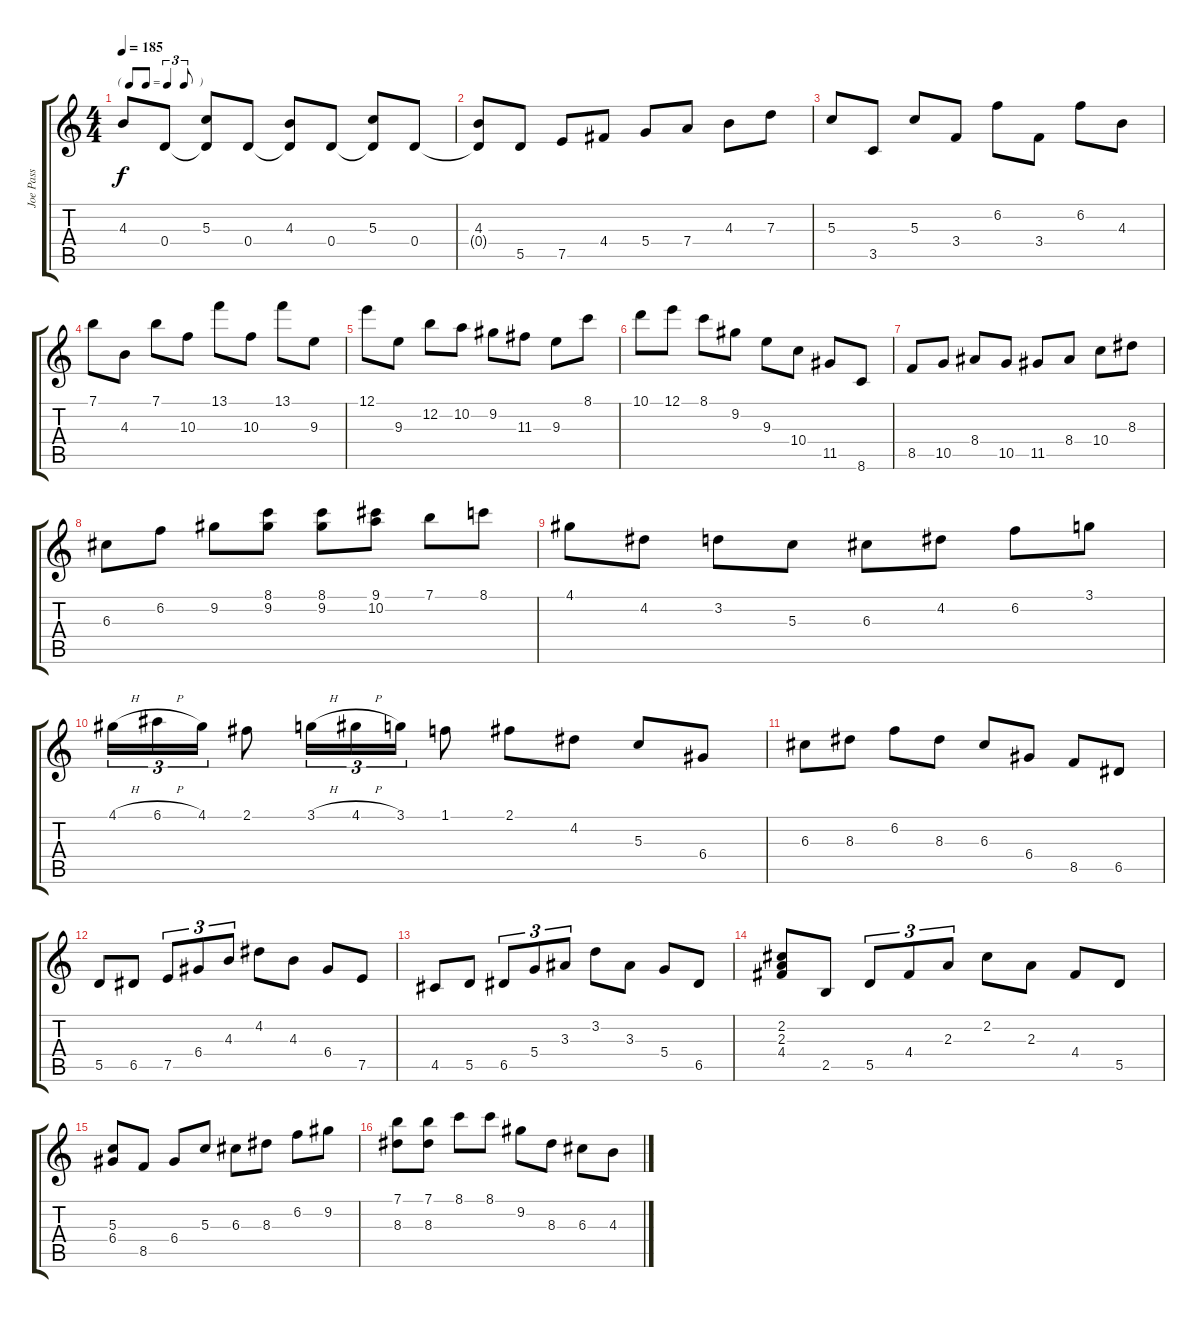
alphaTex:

\track ("Joe Pass" "Joe Pass") {instrument electricguitarjazz}
\staff {score tabs}
\tuning (E4 B3 G3 D3 A2 E2) {hide}
\ts (4 4)
\tf triplet8th
\tempo 185
\clef g2
\ks c
4.3.8{dy f} 0.4.8 (5.3 0.4{t}).8 0.4.8 (4.3 0.4{t}).8 0.4.8 (5.3 0.4{t}).8 0.4.8 |
(4.3 0.4{t}).8 5.5.8 7.5.8 4.4.8 5.4.8 7.4.8 4.3.8 7.3.8 |
5.3.8 3.5.8 5.3.8 3.4.8 6.2.8 3.4.8 6.2.8 4.3.8 |
7.1.8 4.3.8 7.1.8 10.3.8 13.1.8 10.3.8 13.1.8 9.3.8 |
12.1.8 9.3.8 12.2.8 10.2.8 9.2.8 11.3.8 9.3.8 8.1.8 |
10.1.8 12.1.8 8.1.8 9.2.8 9.3.8 10.4.8 11.5.8 8.6.8 |
8.5.8 10.5.8 8.4.8 10.5.8 11.5.8 8.4.8 10.4.8 8.3.8 |
6.3.8 6.2.8 9.2.8 (8.1 9.2).8 (8.1 9.2).8 (9.1 10.2).8 7.1.8 8.1.8 |
4.1.8 4.2.8 3.2.8 5.3.8 6.3.8 4.2.8 6.2.8 3.1.8 |
4.1{h}.16{tu (3 2)} 6.1{h}.16{tu (3 2)} 4.1.16{tu (3 2)} 2.1.8 3.1{h}.16{tu (3 2)} 4.1{h}.16{tu (3 2)} 3.1.16{tu (3 2)} 1.1.8 2.1.8 4.2.8 5.3.8 6.4.8 |
6.3.8 8.3.8 6.2.8 8.3.8 6.3.8 6.4.8 8.5.8 6.5.8 |
5.5.8 6.5.8 7.5.8{tu (3 2)} 6.4.8{tu (3 2)} 4.3.8{tu (3 2)} 4.2.8 4.3.8 6.4.8 7.5.8 |
4.5.8 5.5.8 6.5.8{tu (3 2)} 5.4.8{tu (3 2)} 3.3.8{tu (3 2)} 3.2.8 3.3.8 5.4.8 6.5.8 |
(2.2 2.3 4.4).8 2.5.8 5.5.8{tu (3 2)} 4.4.8{tu (3 2)} 2.3.8{tu (3 2)} 2.2.8 2.3.8 4.4.8 5.5.8 |
(5.3 6.4).8 8.5.8 6.4.8 5.3.8 6.3.8 8.3.8 6.2.8 9.2.8 |
(7.1 8.3).8 (7.1 8.3).8 8.1.8 8.1.8 9.2.8 8.3.8 6.3.8 4.3.8
